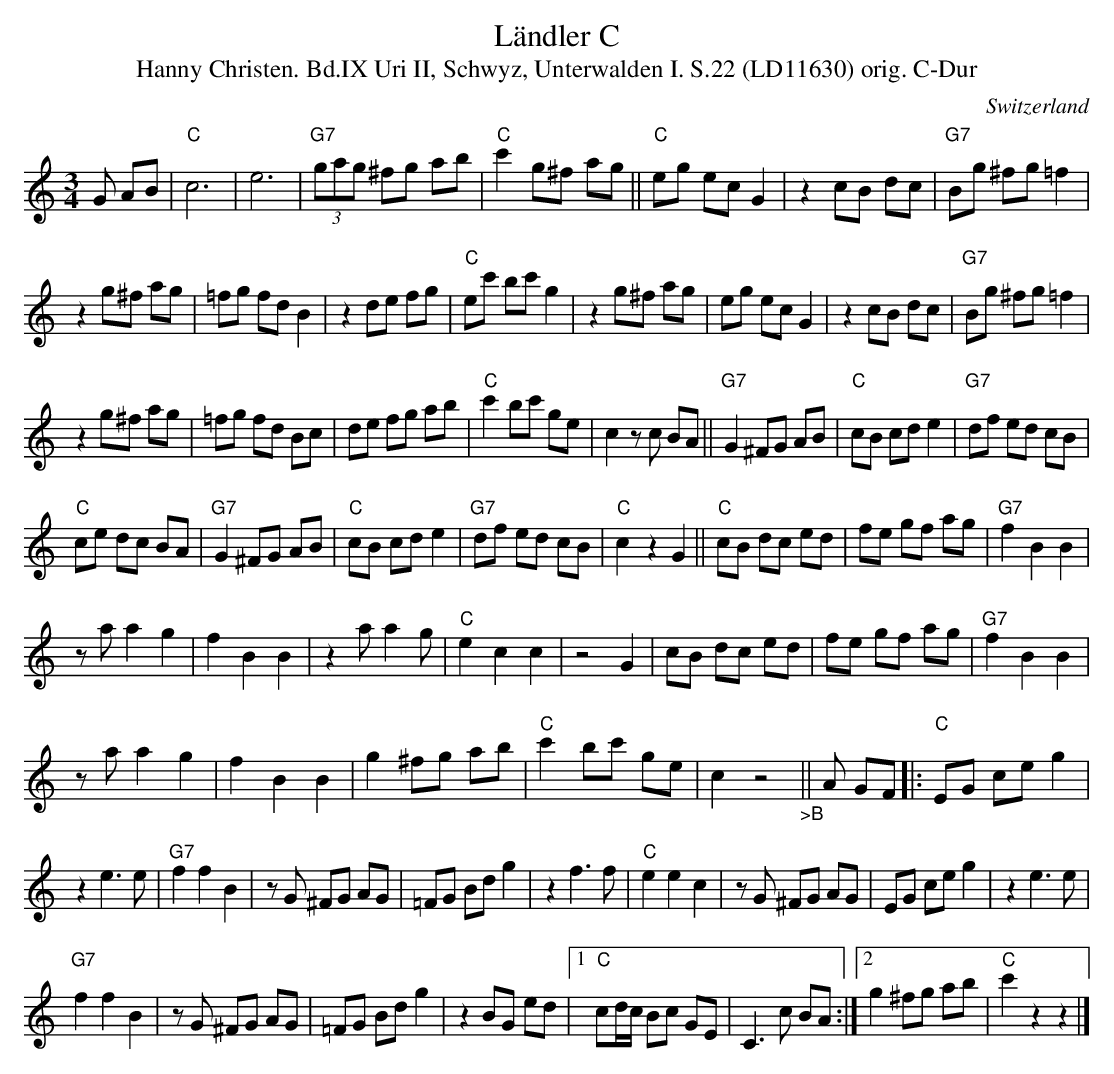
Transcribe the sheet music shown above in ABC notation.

X:1
T: L\"andler C
T:Hanny Christen. Bd.IX Uri II, Schwyz, Unterwalden I. S.22 (LD11630) orig. C-Dur
M:3/4
L:1/8
O:Switzerland
K:C major
G AB | "C"c6 | e6 | "G7"(3gag ^fg ab | "C"c'2 g^f ag || "C"eg ec G2 | z2cB dc | "G7"Bg ^fg =f2 |
z2 g^f ag | =fg fd B2 | z2 de fg | "C"ec' bc' g2 | z2 g^f ag | eg ec G2 | z2 cB dc | "G7"Bg ^fg =f2 |
z2 g^f ag | =fg fd Bc | de fg ab | "C"c'2 bc' ge | c2 zc BA || "G7"G2 ^FG AB | "C"cB cd e2 | "G7"df ed cB |
"C"ce dc BA | "G7"G2 ^FG AB | "C"cB cd e2 | "G7"df ed cB | "C"c2z2G2 || "C"cB dc ed | fe gf ag | "G7"f2 B2B2 |
za a2g2 | f2B2B2 | z2 a a2 g | "C"e2c2c2 | z4G2 | cB dc ed | fe gf ag | "G7"f2B2B2 |
za a2g2 | f2B2B2 | g2 ^fg ab | "C"c'2 bc' ge | c2z4 "_>B"|| A GF |: "C"EG ce g2 |
z2 e3e | "G7"f2f2B2 | zG ^FG AG | =FG Bd g2 | z2 f3f | "C"e2e2c2 | zG ^FG AG | EG ce g2 | z2e3e |
"G7"f2f2B2 | zG ^FG AG | =FG Bd g2 | z2 BG ed |1 "C"cd/c/ Bc GE | C3c BA :|2 g2 ^fg ab | "C"c'2 z2z2 |]
